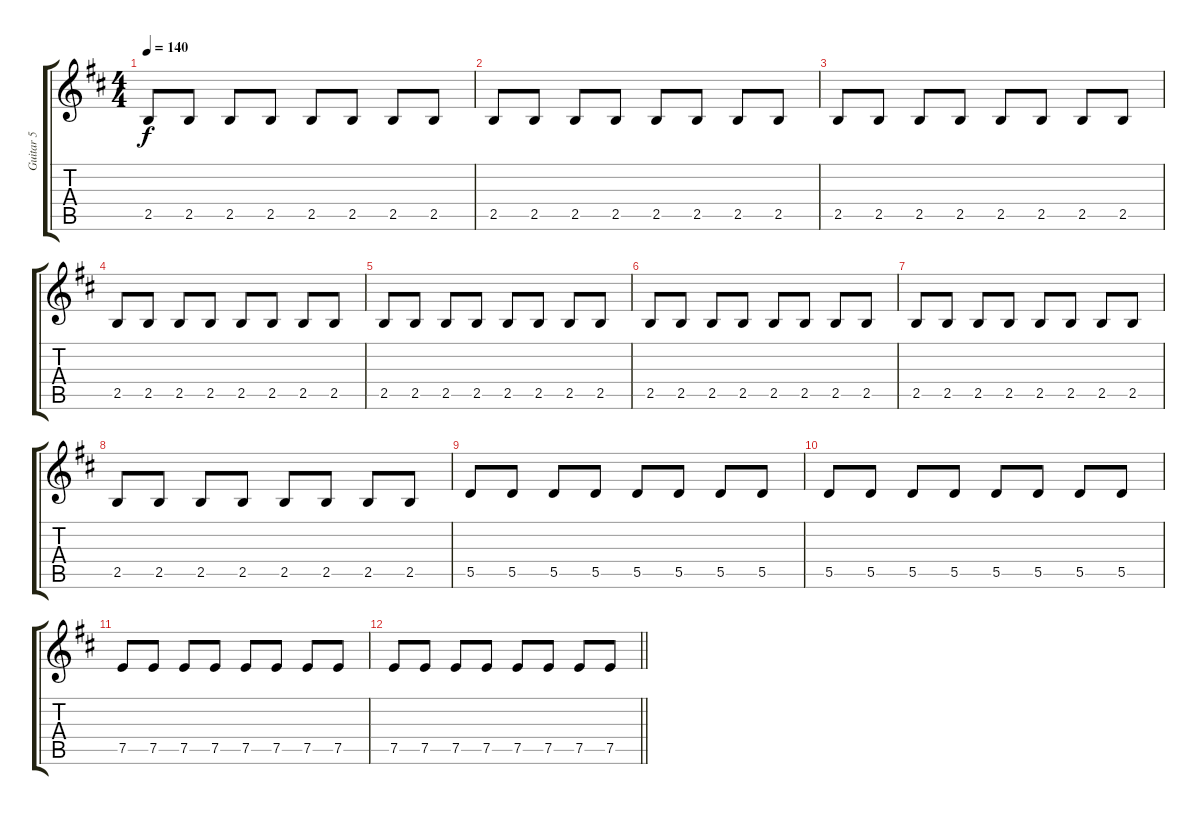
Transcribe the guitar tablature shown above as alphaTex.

\track ("Guitar 5" "Guitar 5") {instrument distortionguitar}
\staff {score tabs}
\tuning (E4 B3 G3 D3 A2 E2) {hide}
\ts (4 4)
\tempo 140
\clef g2
\ks bminor
2.5.8{dy f} 2.5.8 2.5.8 2.5.8 2.5.8 2.5.8 2.5.8 2.5.8 |
2.5.8 2.5.8 2.5.8 2.5.8 2.5.8 2.5.8 2.5.8 2.5.8 |
2.5.8 2.5.8 2.5.8 2.5.8 2.5.8 2.5.8 2.5.8 2.5.8 |
2.5.8 2.5.8 2.5.8 2.5.8 2.5.8 2.5.8 2.5.8 2.5.8 |
2.5.8 2.5.8 2.5.8 2.5.8 2.5.8 2.5.8 2.5.8 2.5.8 |
2.5.8 2.5.8 2.5.8 2.5.8 2.5.8 2.5.8 2.5.8 2.5.8 |
2.5.8 2.5.8 2.5.8 2.5.8 2.5.8 2.5.8 2.5.8 2.5.8 |
2.5.8 2.5.8 2.5.8 2.5.8 2.5.8 2.5.8 2.5.8 2.5.8 |
5.5.8 5.5.8 5.5.8 5.5.8 5.5.8 5.5.8 5.5.8 5.5.8 |
5.5.8 5.5.8 5.5.8 5.5.8 5.5.8 5.5.8 5.5.8 5.5.8 |
7.5.8 7.5.8 7.5.8 7.5.8 7.5.8 7.5.8 7.5.8 7.5.8 |
\barLineRight lightlight
7.5.8 7.5.8 7.5.8 7.5.8 7.5.8 7.5.8 7.5.8 7.5.8
